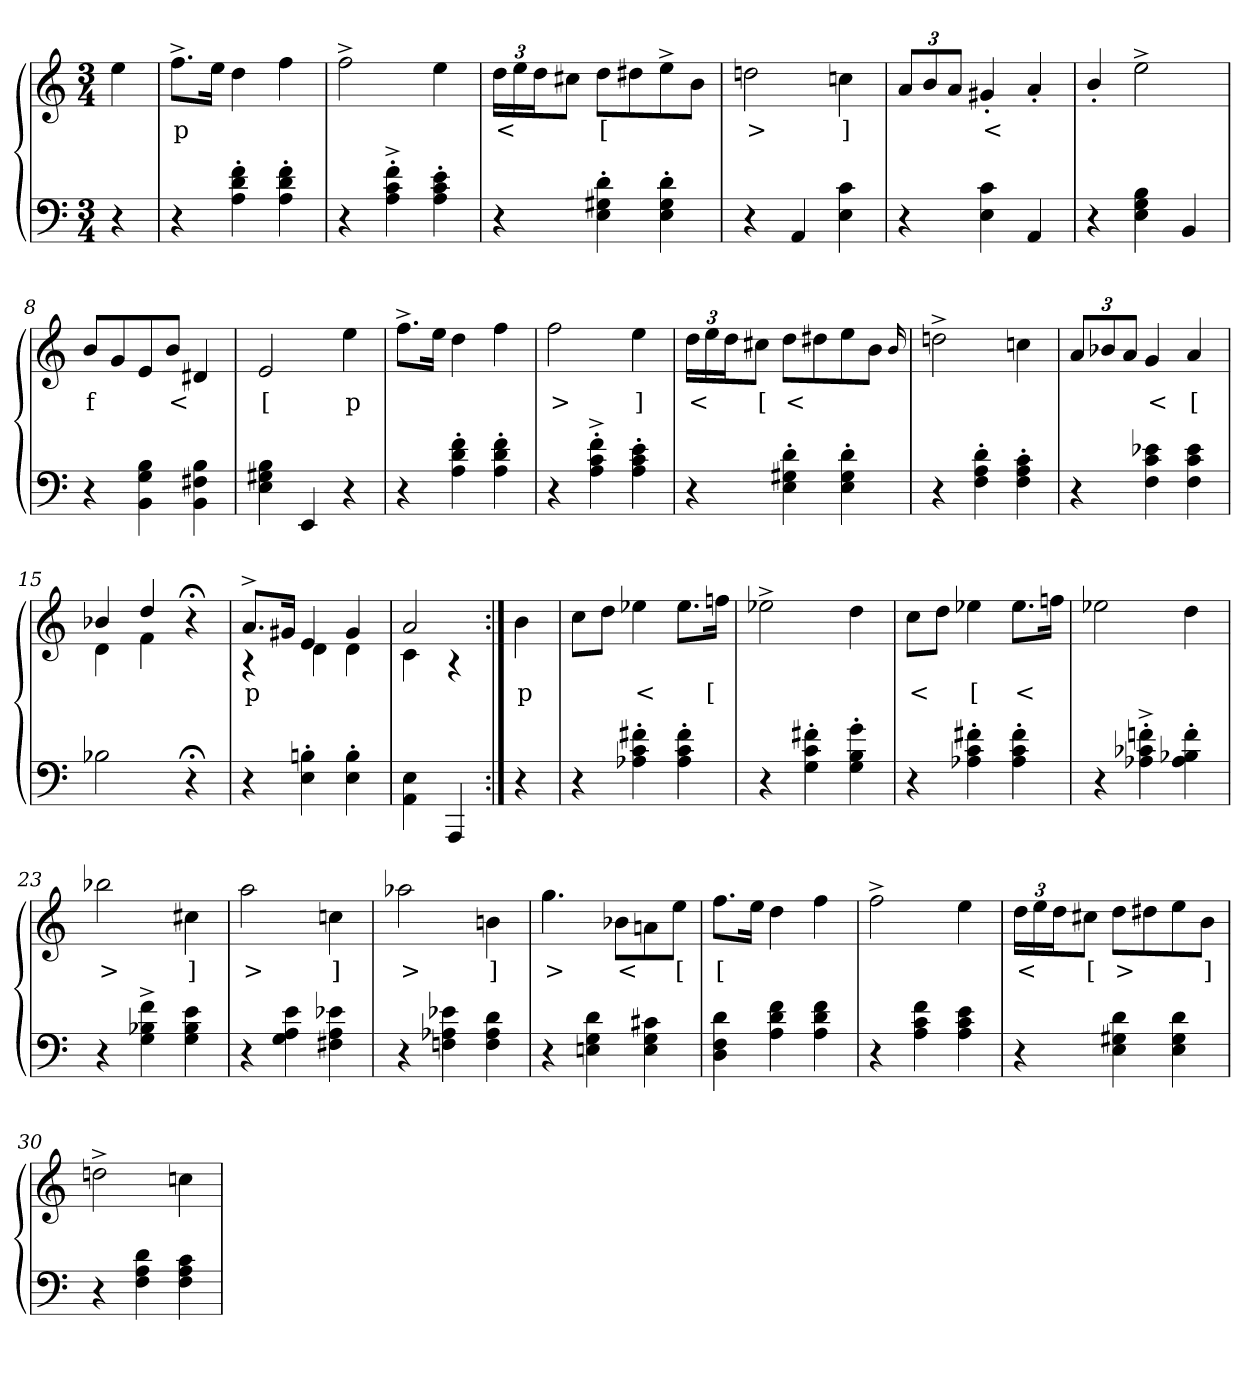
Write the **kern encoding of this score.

**kern	**kern	**text
*part2	*part1	*part1
*staff2	*staff1	*staff1
*clefF4	*clefG2	*
*k[]	*k[]	*
*a:	*a:	*
*M3/4	*M3/4	*
=1	=1	=1
4r	4ee	.
=2	=2	=2
4r	8.ff^>L	p
.	16eeJk	.
4f'> 4d'> 4A'>	4dd	.
4f'> 4d'> 4A'>	4ff	.
=3	=3	=3
4r	2ff^>	.
4f^>'> 4c^>'> 4A^>'>	.	.
4e'> 4c'> 4A'>	4ee	.
=4	=4	=4
4r	24ddLL	<
.	24ee	.
.	24ddJ	.
.	8cc#XJ	.
4d'> 4G#X'> 4E'>	8ddL	[
.	8dd#X	.
4d'> 4G#'> 4E'>	8ee^>	.
.	8bJ	.
=5	=5	=5
4r	2ddn	>
4AA	.	.
4c 4E	4ccn	]
=6	=6	=6
4r	12aL	.
.	12b	.
.	12aJ	.
4c 4E	4g#X'>	<
4AA	4a'>	.
=7	=7	=7
4r	4b'>/	.
4B 4G 4E	2ee^>	.
4BB	.	.
=8	=8	=8
4r	8bL	f
.	8g	.
4B 4G 4BB	8e	.
.	8bJ	<
4B 4F#X 4BB	4d#X	.
=9	=9	=9
4B 4G#X 4E	2e	[
4EE	.	.
4r	4ee	p
=10	=10	=10
4r	8.ff^>L	.
.	16eeJk	.
4f'> 4d'> 4A'>	4dd	.
4f'> 4d'> 4A'>	4ff	.
=11	=11	=11
4r	2ff	>
4f'>^> 4c'>^> 4A'>^>	.	.
4e'> 4c'> 4A'>	4ee	]
=12	=12	=12
4r	24ddLL	<
.	24ee	.
.	24ddJ	.
.	8cc#XJ	[
4d'> 4G#X'> 4E'>	8ddL	<
.	8dd#X	.
4d'> 4G#'> 4E'>	8ee	.
.	8bJ	.
.	16qqb/	.
=13	=13	=13
4r	2ddn^>	.
4d'> 4A'> 4F'>	.	.
4c'> 4A'> 4F'>	4ccn	.
=14	=14	=14
4r	12aL	.
.	12b-X	.
.	12aJ	.
4e-X 4c 4F	4g	<
4e- 4c 4F	4a	[
=15	=15	=15
*	*^	*
2B-X	4b-X	4d	.
.	4dd	4f	.
4r;<	4r;<	4ryy	.
=16	=16	=16	=16
4r	8.a^>L	4r	p
.	16g#XJk	.	.
4Bn'> 4E'>	4e	4d	.
4B'> 4E'>	4g#	4d	.
=17	=17	=17	=17
4E\ 4AA\	2a	4c	.
4AAA	.	4r	.
*	*v	*v	*
=18:|!	=18:|!	=18:|!
4r	4b	p
=19	=19	=19
4r	8ccL	.
.	8ddJ	.
4f#X'> 4c'> 4A-X'>	4ee-X	<
4f#'> 4c'> 4A-'>	8.ee-L	.
.	16ffnJk	[
=20	=20	=20
4r	2ee-X^>	.
4f#X'> 4c'> 4G'>	.	.
4g'> 4B'> 4G'>	4dd	.
=21	=21	=21
4r	8ccL	<
.	8ddJ	.
4f#X'> 4c'> 4A-X'>	4ee-X	[
4f#'> 4c'> 4A-'>	8.ee-L	<
.	16ffnJk	.
=22	=22	=22
4r	2ee-X	.
4fn'>^> 4c-X'>^> 4A-X'>^>	.	.
4f'> 4B-X'> 4A-'>	4dd	.
=23	=23	=23
4r	2bb-X	>
4f^> 4B-X^> 4G^>	.	.
4e 4B- 4G	4cc#X	]
=24	=24	=24
4r	2aa	>
4e 4A 4G	.	.
4e-X 4A 4F#X	4ccn	]
=25	=25	=25
4r	2aa-X	>
4e-X 4A-X 4Fn	.	.
4d 4A- 4F	4bn	]
=26	=26	=26
4r	4.gg	>
4d 4G 4En	.	.
.	8b-XL	<
4c#X 4G 4E	8an	.
.	8eeJ	[
=27	=27	=27
4d 4F 4D	8.ffL	[
.	16eeJ	.
4f 4d 4A	4dd	.
4f 4d 4A	4ff	.
=28	=28	=28
4r	2ff^>	.
4f 4c 4A	.	.
4e 4c 4A	4ee	.
=29	=29	=29
4r	24ddLL	<
.	24ee	.
.	24ddJ	.
.	8cc#XJ	[
4d 4G#X 4E	8ddL	>
.	8dd#X	.
4d 4G# 4E	8ee	.
.	8bJ	]
=30	=30	=30
4r	2ddn^>	.
4d 4A 4F	.	.
4c 4A 4F	4ccn	.
=	=	=
*-	*-	*-
